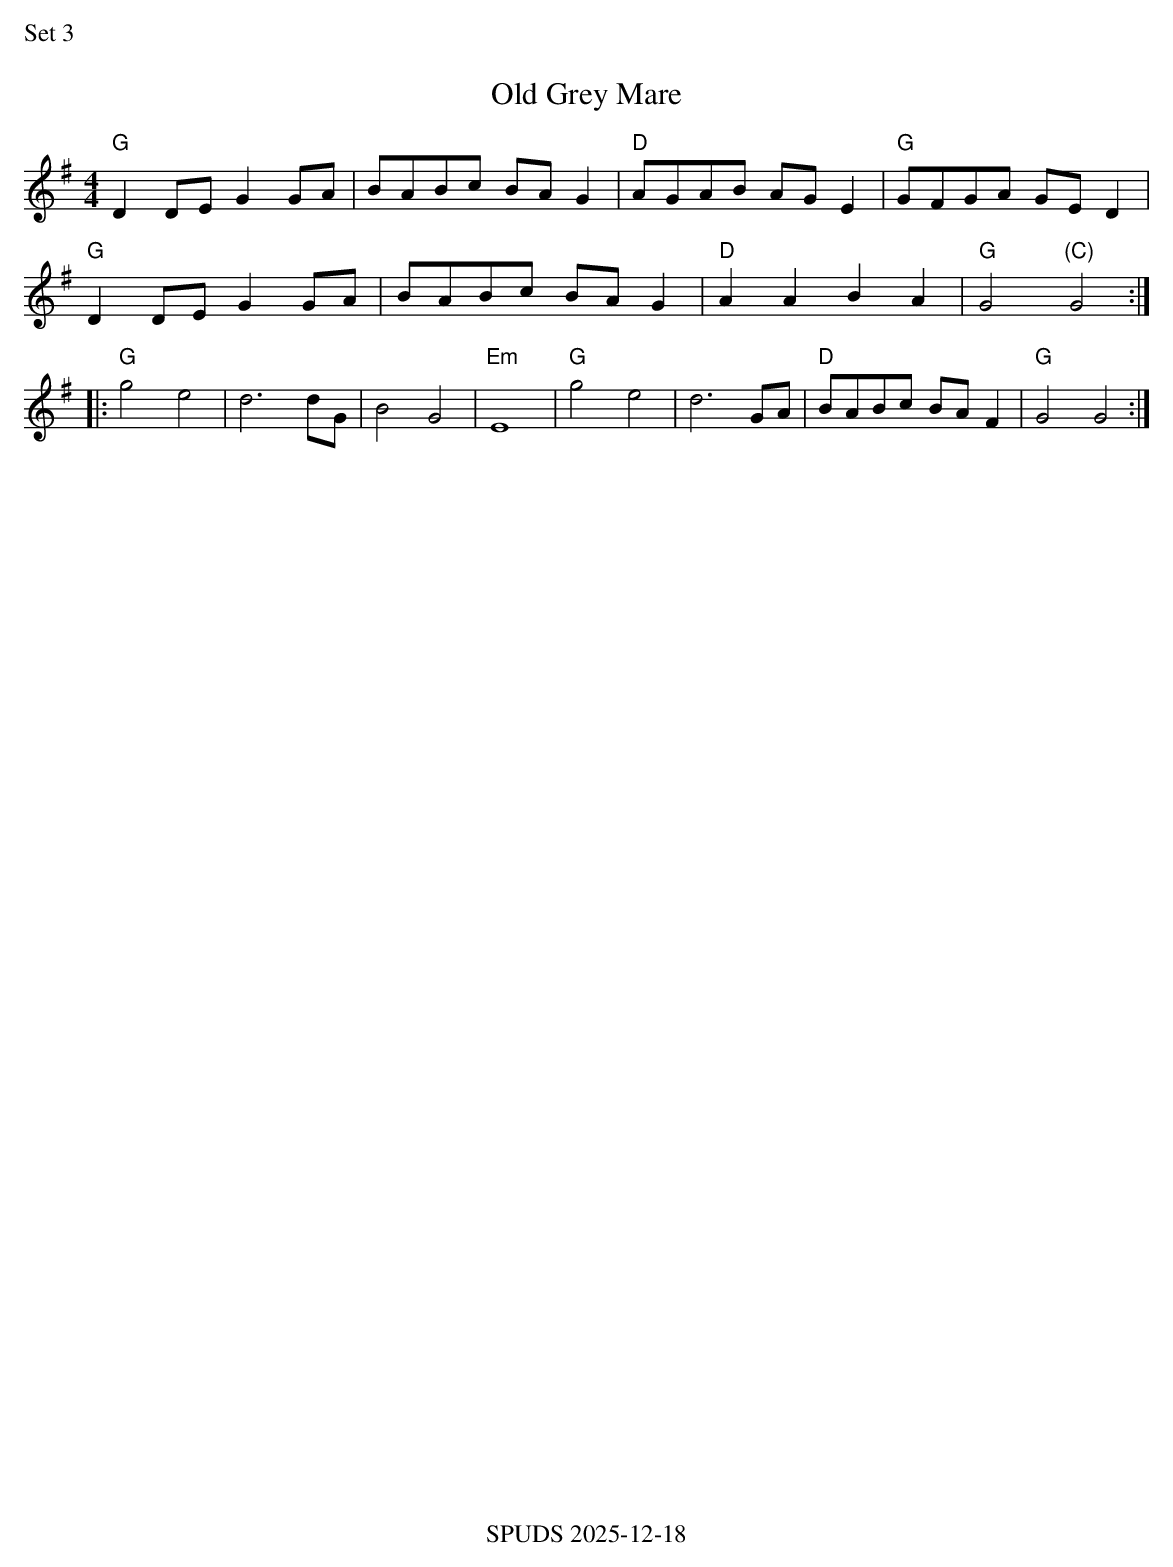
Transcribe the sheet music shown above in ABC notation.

X:1
%%text Set 3
T:Old Grey Mare
M:4/4
L:1/8
K:G
"G"D2 DE G2 GA| BABc BA G2|"D"AGAB AG E2|"G"GFGA GED2|
"G"D2 DE G2 GA| BABc BA G2|"D"A2A2 B2A2 |"G"G4 "(C)"G4:|
|:"G"g4e4|d6dG|B4G4 |"Em"E8|"G"g4e4| d6 GA|"D"BABc BAF2 |"G"G4G4:|
